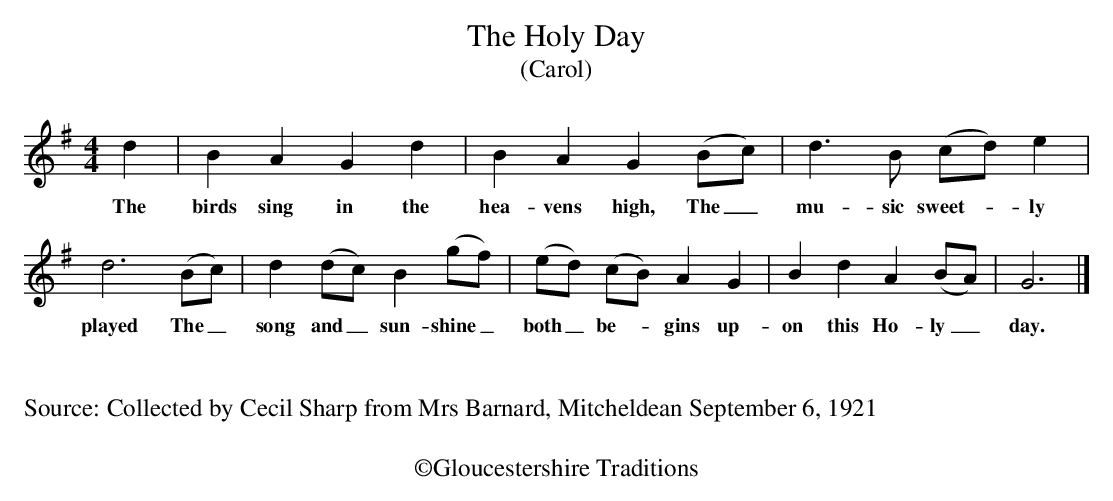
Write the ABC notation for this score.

X:1
T:The Holy Day
T:(Carol)
M:4/4
L:1/4
K:G
d | B A G d | B A G (B/c/) | d>B  (c/d/) e |
w:The birds sing in the hea-vens high, The_ mu-sic sweet-*ly
d3 (B/c/) | d (d/c/) B (g/f/) | (e/d/) (c/B/) A G | B d A (B/A/) | G3 |]
w:played The_ song and_ sun-shine_ both_ be--gins up-on this Ho-ly_ day.
W:
W:
